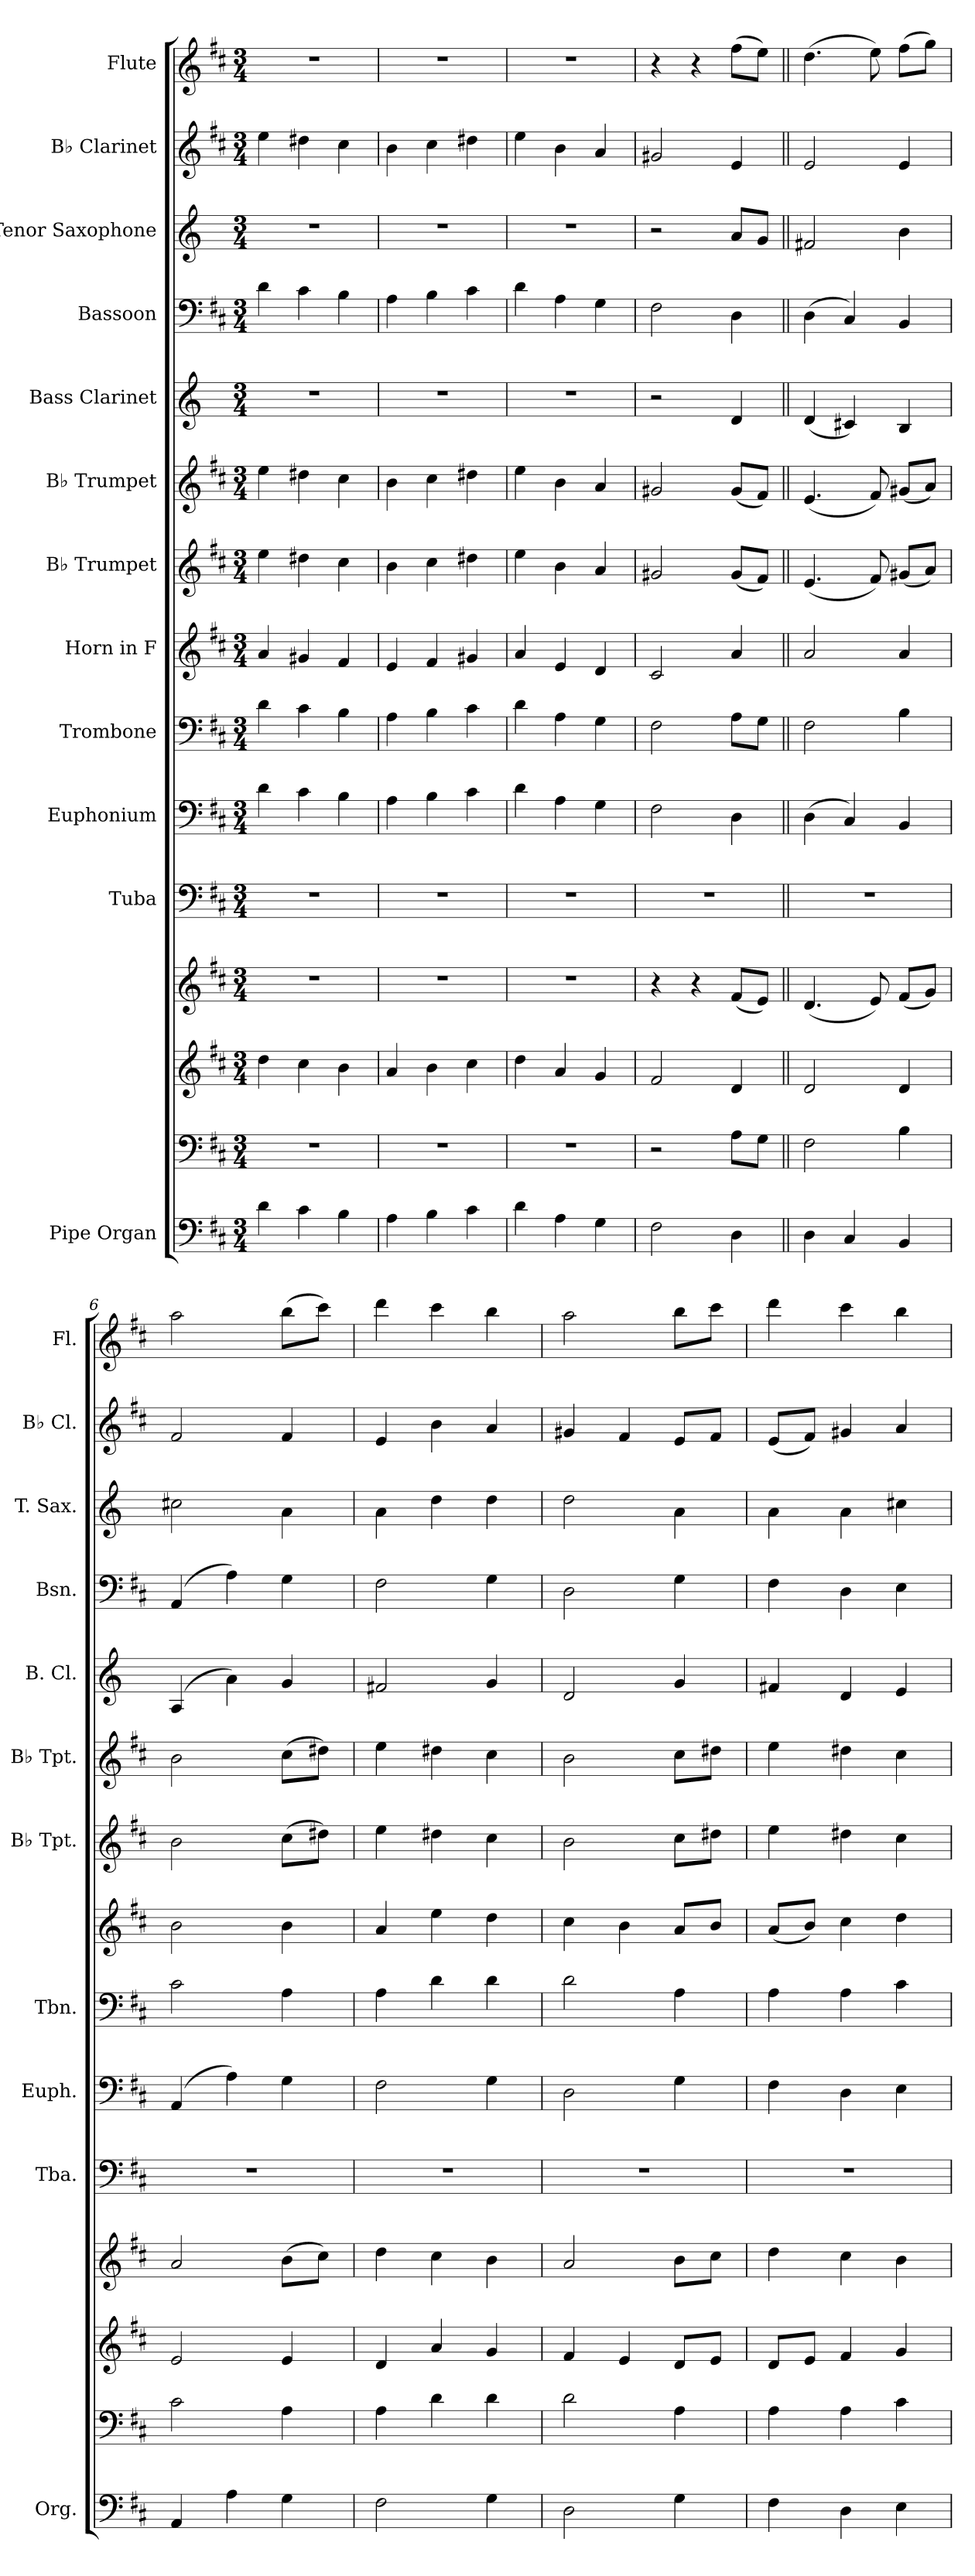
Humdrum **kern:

**kern	**kern	**kern	**kern	**kern	**kern	**kern	**kern	**kern	**kern	**kern	**kern	**kern	**kern	**kern
*part12	*part12	*part12	*part12	*part11	*part10	*part9	*part8	*part7	*part6	*part5	*part4	*part3	*part2	*part1
*staff15	*staff14	*staff13	*staff12	*staff11	*staff10	*staff9	*staff8	*staff7	*staff6	*staff5	*staff4	*staff3	*staff2	*staff1
*I"Pipe Organ	*	*	*	*I"Tuba	*I"Euphonium	*I"Trombone	*I"Horn in F	*I"B♭ Trumpet	*I"B♭ Trumpet	*I"Bass Clarinet	*I"Bassoon	*I"Tenor Saxophone	*I"B♭ Clarinet	*I"Flute
*I'Org.	*	*	*	*I'Tba.	*I'Euph.	*I'Tbn.	*	*I'B♭ Tpt.	*I'B♭ Tpt.	*I'B. Cl.	*I'Bsn.	*I'T. Sax.	*I'B♭ Cl.	*I'Fl.
*clefF4	*clefF4	*clefG2	*clefG2	*clefF4	*clefF4	*clefF4	*clefG2	*clefG2	*clefG2	*clefG2	*clefF4	*clefG2	*clefG2	*clefG2
*	*	*	*	*	*	*	*ITrd4c7	*ITrd1c2	*ITrd1c2	*ITrd8c14	*	*ITrd8c14	*ITrd1c2	*
*k[f#c#]	*k[f#c#]	*k[f#c#]	*k[f#c#]	*k[f#c#]	*k[f#c#]	*k[f#c#]	*k[f#]	*k[]	*k[]	*k[]	*k[f#c#]	*k[]	*k[]	*k[f#c#]
*M3/4	*M3/4	*M3/4	*M3/4	*M3/4	*M3/4	*M3/4	*M3/4	*M3/4	*M3/4	*M3/4	*M3/4	*M3/4	*M3/4	*M3/4
*MM92	*MM92	*MM92	*MM92	*MM92	*MM92	*MM92	*MM92	*MM92	*MM92	*MM92	*MM92	*MM92	*MM92	*MM92
=1	=1	=1	=1	=1	=1	=1	=1	=1	=1	=1	=1	=1	=1	=1
4d\	2.r	4dd\	2.r	2.r	4d\	4d\	4d/	4dd\	4dd\	2.r	4d\	2.r	4dd\	2.r
4c#\	.	4cc#\	.	.	4c#\	4c#\	4c#X/	4cc#X\	4cc#X\	.	4c#\	.	4cc#X\	.
4B\	.	4b\	.	.	4B\	4B\	4B/	4b\	4b\	.	4B\	.	4b\	.
=2	=2	=2	=2	=2	=2	=2	=2	=2	=2	=2	=2	=2	=2	=2
4A\	2.r	4a/	2.r	2.r	4A\	4A\	4A/	4a\	4a\	2.r	4A\	2.r	4a\	2.r
4B\	.	4b\	.	.	4B\	4B\	4B/	4b\	4b\	.	4B\	.	4b\	.
4c#\	.	4cc#\	.	.	4c#\	4c#\	4c#X/	4cc#X\	4cc#X\	.	4c#\	.	4cc#X\	.
=3	=3	=3	=3	=3	=3	=3	=3	=3	=3	=3	=3	=3	=3	=3
4d\	2.r	4dd\	2.r	2.r	4d\	4d\	4d/	4dd\	4dd\	2.r	4d\	2.r	4dd\	2.r
4A\	.	4a/	.	.	4A\	4A\	4A/	4a\	4a\	.	4A\	.	4a\	.
4G\	.	4g/	.	.	4G\	4G\	4G/	4g/	4g/	.	4G\	.	4g/	.
=4	=4	=4	=4	=4	=4	=4	=4	=4	=4	=4	=4	=4	=4	=4
2F#\	2r	2f#/	4r	2.r	2F#\	2F#\	2F#/	2f#X/	2f#X/	2r	2F#\	2r	2f#X/	4r
.	.	.	4r	.	.	.	.	.	.	.	.	.	.	4r
4D\	8A\L	4d/	(<8f#/L	.	4D\	8A\L	4d/	(<8f#/L	(<8f#/L	4D/	4D\	8A/L	4d/	(>8ff#\L
.	8G\J	.	8e/J)	.	.	8G\J	.	8e/J)	8e/J)	.	.	8G/J	.	8ee\J)
=5||	=5||	=5||	=5||	=5||	=5||	=5||	=5||	=5||	=5||	=5||	=5||	=5||	=5||	=5||
4D\	2F#\	2d/	(<4.d/	2.r	(>4D\	2F#\	2d/	(<4.d/	(<4.d/	(<4D/	(>4D\	2F#X/	2d/	(>4.dd\
4C#/	.	.	.	.	4C#/)	.	.	.	.	4C#X/)	4C#/)	.	.	.
.	.	.	8e/)	.	.	.	.	8e/)	8e/)	.	.	.	.	8ee\)
4BB/	4B\	4d/	(<8f#/L	.	4BB/	4B\	4d/	(<8f#X/L	(<8f#X/L	4BB/	4BB/	4B\	4d/	(>8ff#\L
.	.	.	8g/J)	.	.	.	.	8g/J)	8g/J)	.	.	.	.	8gg\J)
=6	=6	=6	=6	=6	=6	=6	=6	=6	=6	=6	=6	=6	=6	=6
4AA/	2c#\	2e/	2a/	2.r	(>4AA/	2c#\	2e\	2a\	2a\	(>4AA/	(>4AA/	2c#X\	2e/	2aa\
4A\	.	.	.	.	4A\)	.	.	.	.	4A\)	4A\)	.	.	.
4G\	4A\	4e/	(>8b\L	.	4G\	4A\	4e\	(>8b\L	(>8b\L	4G/	4G\	4A\	4e/	(>8bb\L
.	.	.	8cc#\J)	.	.	.	.	8cc#X\J)	8cc#X\J)	.	.	.	.	8ccc#\J)
=7	=7	=7	=7	=7	=7	=7	=7	=7	=7	=7	=7	=7	=7	=7
2F#\	4A\	4d/	4dd\	2.r	2F#\	4A\	4d/	4dd\	4dd\	2F#X/	2F#\	4A\	4d/	4ddd\
.	4d\	4a/	4cc#\	.	.	4d\	4a\	4cc#X\	4cc#X\	.	.	4d\	4a\	4ccc#\
4G\	4d\	4g/	4b\	.	4G\	4d\	4g\	4b\	4b\	4G/	4G\	4d\	4g/	4bb\
=8	=8	=8	=8	=8	=8	=8	=8	=8	=8	=8	=8	=8	=8	=8
2D\	2d\	4f#/	2a/	2.r	2D\	2d\	4f#\	2a\	2a\	2D/	2D\	2d\	4f#X/	2aa\
.	.	4e/	.	.	.	.	4e\	.	.	.	.	.	4e/	.
4G\	4A\	8d/L	8b\L	.	4G\	4A\	8d/L	8b\L	8b\L	4G/	4G\	4A\	8d/L	8bb\L
.	.	8e/J	8cc#\J	.	.	.	8e/J	8cc#X\J	8cc#X\J	.	.	.	8e/J	8ccc#\J
=9	=9	=9	=9	=9	=9	=9	=9	=9	=9	=9	=9	=9	=9	=9
4F#\	4A\	8d/L	4dd\	2.r	4F#\	4A\	(<8d/L	4dd\	4dd\	4F#X/	4F#\	4A\	(<8d/L	4ddd\
.	.	8e/J	.	.	.	.	8e/J)	.	.	.	.	.	8e/J)	.
4D\	4A\	4f#/	4cc#\	.	4D\	4A\	4f#\	4cc#X\	4cc#X\	4D/	4D\	4A\	4f#X/	4ccc#\
4E\	4c#\	4g/	4b\	.	4E\	4c#\	4g\	4b\	4b\	4E/	4E\	4c#X\	4g/	4bb\
=	=	=	=	=	=	=	=	=	=	=	=	=	=	=
*-	*-	*-	*-	*-	*-	*-	*-	*-	*-	*-	*-	*-	*-	*-
